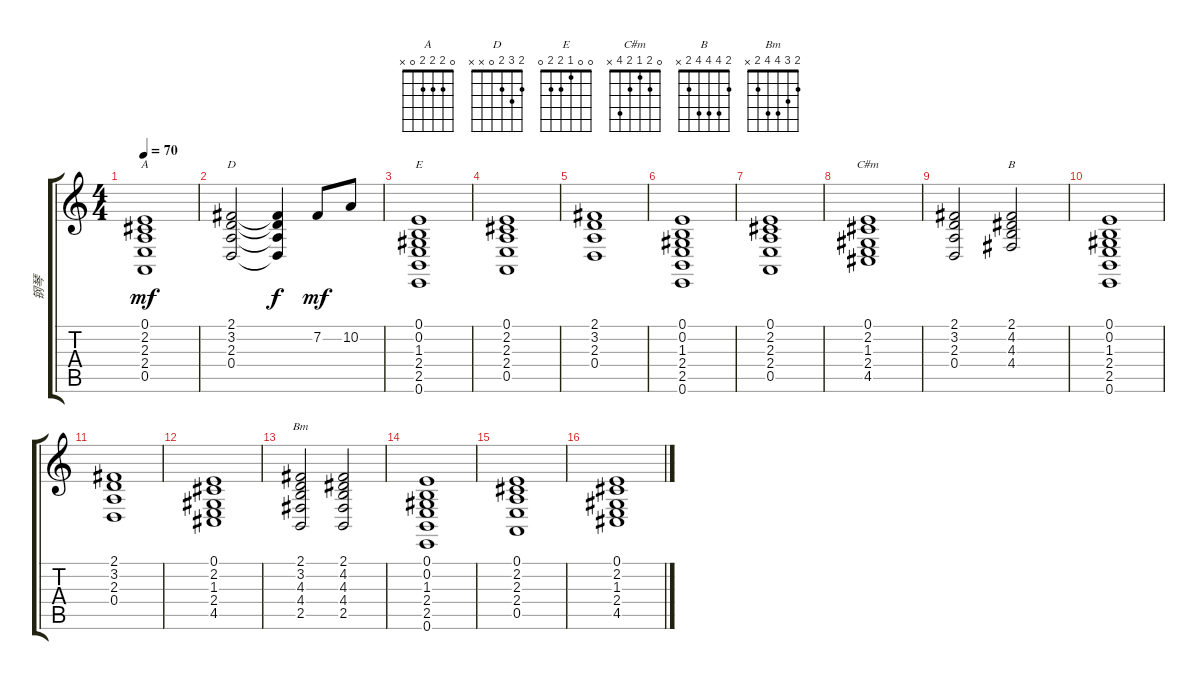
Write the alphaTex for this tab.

\track ("钢琴" "钢琴") {instrument acousticgrandpiano}
\staff {score tabs}
\tuning (E4 B3 G3 D3 A2 E2) {hide}
\chord ("A" 0 2 2 2 0 x)
\chord ("D" 2 3 2 0 x x)
\chord ("E" 0 0 1 2 2 0)
\chord ("C#m" 0 2 1 2 4 x)
\chord ("B" 2 4 4 4 2 x)
\chord ("Bm" 2 3 4 4 2 x)
\ts (4 4)
\tempo 70
\clef g2
\ks c
(0.1 2.2 2.3 2.4 0.5).1{ch "A" dy mf} |
(2.1 3.2 2.3 0.4).2{ch "D"} (2.1{t} 3.2{t} 2.3{t} 0.4{t}).4{dy f} 7.2.8{dy mf} 10.2.8 |
(0.1 0.2 1.3 2.4 2.5 0.6).1{ch "E"} |
(0.1 2.2 2.3 2.4 0.5).1 |
(2.1 3.2 2.3 0.4).1 |
(0.1 0.2 1.3 2.4 2.5 0.6).1 |
(0.1 2.2 2.3 2.4 0.5).1 |
(0.1 2.2 1.3 2.4 4.5).1{ch "C#m"} |
(2.1 3.2 2.3 0.4).2 (2.1 4.2 4.3 4.4).2{ch "B"} |
(0.1 0.2 1.3 2.4 2.5 0.6).1 |
(2.1 3.2 2.3 0.4).1 |
(0.1 2.2 1.3 2.4 4.5).1 |
(2.1 3.2 4.3 4.4 2.5).2{ch "Bm"} (2.1 4.2 4.3 4.4 2.5).2 |
(0.1 0.2 1.3 2.4 2.5 0.6).1 |
(0.1 2.2 2.3 2.4 0.5).1 |
(0.1 2.2 1.3 2.4 4.5).1
